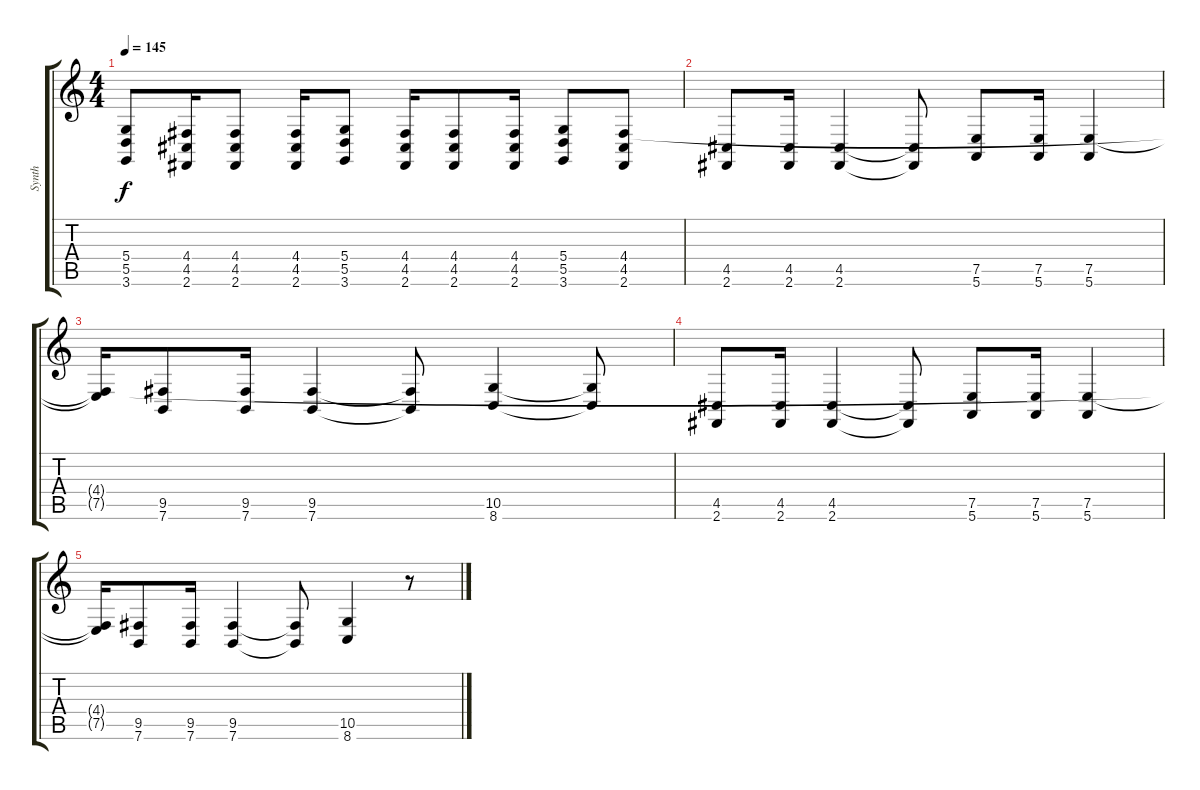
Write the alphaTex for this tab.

\track ("Synth" "Synth") {instrument lead2sawtooth}
\staff {score tabs}
\tuning (E4 B3 G3 D3 A2 E2) {hide}
\ts (4 4)
\tempo 145
\clef g2
\ks c
(5.4 5.5 3.6).8{dy f} (4.4 4.5 2.6).16 (4.4 4.5 2.6).8 (4.4 4.5 2.6).16 (5.4 5.5 3.6).8 (4.4 4.5 2.6).16 (4.4 4.5 2.6).8 (4.4 4.5 2.6).16 (5.4 5.5 3.6).8 (4.4 4.5 2.6).8 |
(4.5 2.6).8 (4.5 2.6).16 (4.5 2.6).4 (4.5{t} 2.6{t}).8 (7.5 5.6).8 (7.5 5.6).16 (7.5 5.6).4 |
(4.4{t} 7.5{t}).16 (9.5 7.6).8 (9.5 7.6).16 (9.5 7.6).4 (9.5{t} 7.6{t}).8 (10.5 8.6).4 (10.5{t} 8.6{t}).8 |
(4.5 2.6).8 (4.5 2.6).16 (4.5 2.6).4 (4.5{t} 2.6{t}).8 (7.5 5.6).8 (7.5 5.6).16 (7.5 5.6).4 |
(4.4{t} 7.5{t}).16 (9.5 7.6).8 (9.5 7.6).16 (9.5 7.6).4 (9.5{t} 7.6{t}).8 (10.5 8.6).4 r.8
